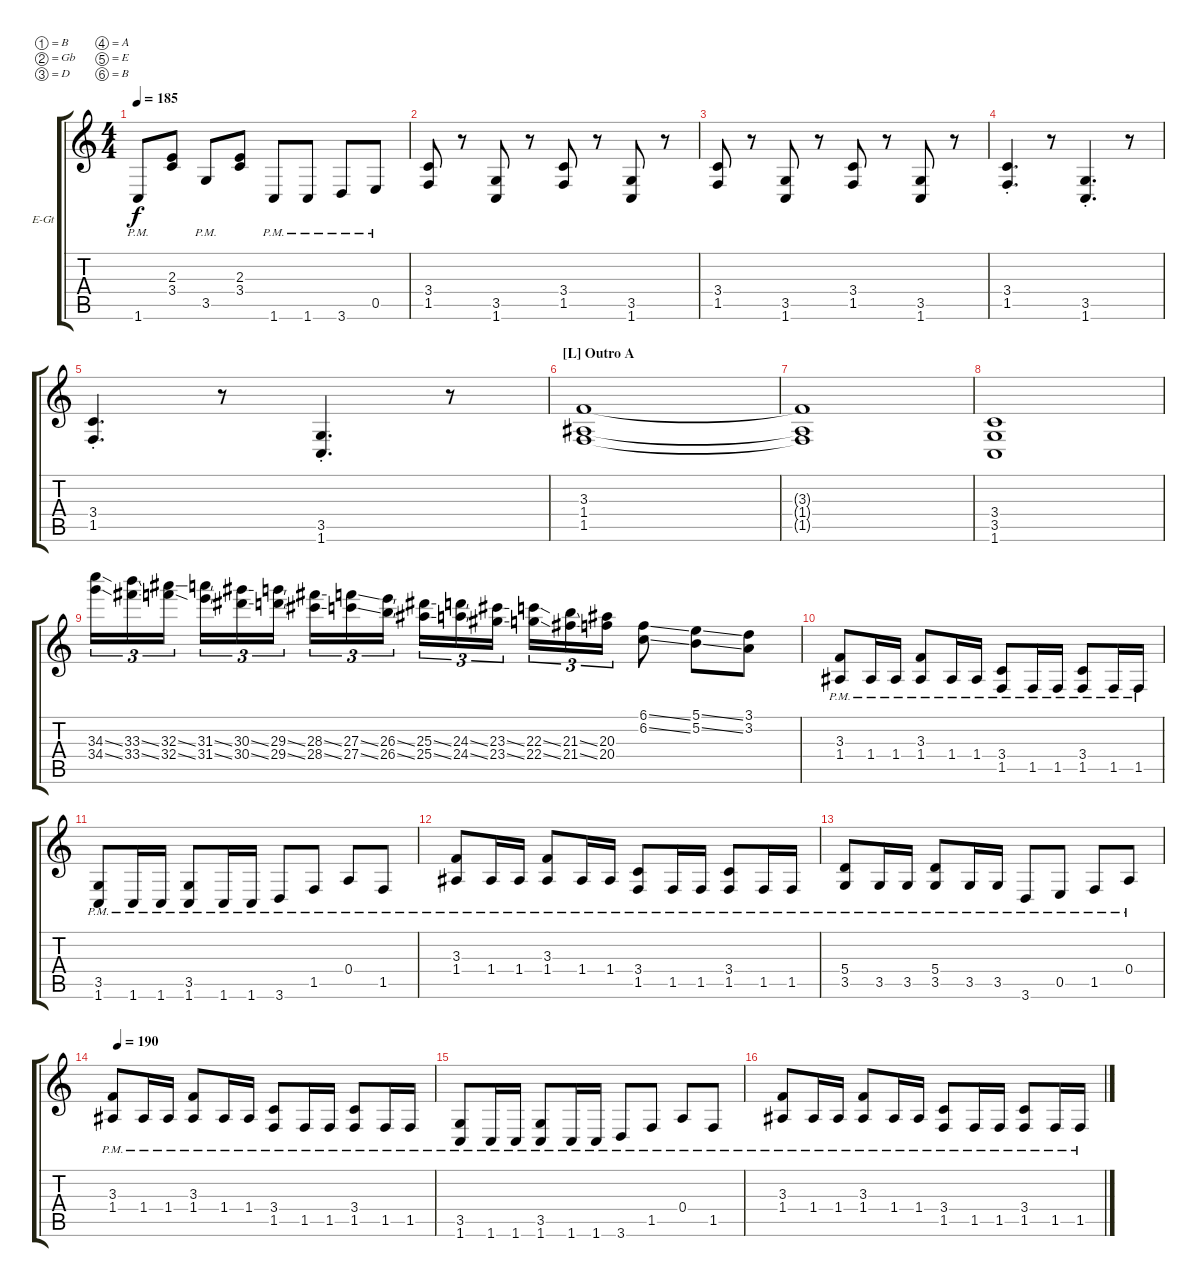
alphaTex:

\defaultSystemsLayout 4
\bracketExtendMode groupsimilarinstruments
\firstSystemTrackNameOrientation horizontal
\otherSystemsTrackNameOrientation horizontal
\track ("B Guitar Left" "E-Gt") {instrument distortionguitar}
\staff {score tabs}
\tuning (B3 Gb3 D3 A2 E2 B1)
\ts (4 4)
\tempo 185
\clef g2
\ks c
1.6{pm}.8{dy f} (3.4 2.3).8 3.5{pm}.8 (3.4 2.3).8 1.6{pm}.8 1.6{pm}.8 3.6{pm}.8 0.5{pm}.8 |
(1.5 3.4).8 r.8 (1.6 3.5).8 r.8 (1.5 3.4).8 r.8 (1.6 3.5).8 r.8 |
(1.5 3.4).8 r.8 (1.6 3.5).8 r.8 (1.5 3.4).8 r.8 (1.6 3.5).8 r.8 |
(1.5{st} 3.4{st}).4{d} r.8 (1.6{st} 3.5{st}).4{d} r.8 |
(1.5{st} 3.4{st}).4{d} r.8 (1.6{st} 3.5{st}).4{d} r.8 |
\section ("L" "Outro A")
(1.5 1.4 3.3).1 |
(1.5{t} 1.4{t} 3.3{t}).1 |
(1.6 3.5 3.4).1 |
(34.3{ss} 34.4{ss}).16{tu (3 2)} (33.3{ss} 33.4{ss}).16{tu (3 2)} (32.3{ss} 32.4{ss}).16{tu (3 2)} (31.3{ss} 31.4{ss}).16{tu (3 2)} (30.3{ss} 30.4{ss}).16{tu (3 2)} (29.3{ss} 29.4{ss}).16{tu (3 2)} (28.3{ss} 28.4{ss}).16{tu (3 2)} (27.3{ss} 27.4{ss}).16{tu (3 2)} (26.3{ss} 26.4{ss}).16{tu (3 2)} (25.3{ss} 25.4{ss}).16{tu (3 2)} (24.3{ss} 24.4{ss}).16{tu (3 2)} (23.3{ss} 23.4{ss}).16{tu (3 2)} (22.3{ss} 22.4{ss}).16{tu (3 2)} (21.3{ss} 21.4{ss}).16{tu (3 2)} (20.3 20.4).16{tu (3 2)} (6.1{ss} 6.2{ss}).8 (5.1{ss} 5.2{ss}).8 (3.1 3.2).8 |
(1.4{pm} 3.3{pm}).8 1.4{pm}.16 1.4{pm}.16 (1.4{pm} 3.3{pm}).8 1.4{pm}.16 1.4{pm}.16 (1.5{pm} 3.4{pm}).8 1.5{pm}.16 1.5{pm}.16 (1.5{pm} 3.4{pm}).8 1.5{pm}.16 1.5{pm}.16 |
(1.6{pm} 3.5{pm}).8 1.6{pm}.16 1.6{pm}.16 (1.6{pm} 3.5{pm}).8 1.6{pm}.16 1.6{pm}.16 3.6{pm}.8 1.5{pm}.8 0.4{pm}.8 1.5{pm}.8 |
(1.4{pm} 3.3{pm}).8 1.4{pm}.16 1.4{pm}.16 (1.4{pm} 3.3{pm}).8 1.4{pm}.16 1.4{pm}.16 (1.5{pm} 3.4{pm}).8 1.5{pm}.16 1.5{pm}.16 (1.5{pm} 3.4{pm}).8 1.5{pm}.16 1.5{pm}.16 |
(3.5{pm} 5.4{pm}).8 3.5{pm}.16 3.5{pm}.16 (3.5{pm} 5.4{pm}).8 3.5{pm}.16 3.5{pm}.16 3.6{pm}.8 0.5{pm}.8 1.5{pm}.8 0.4{pm}.8 |
\tempo (190 0.01875)
(1.4{pm} 3.3{pm}).8 1.4{pm}.16 1.4{pm}.16 (1.4{pm} 3.3{pm}).8 1.4{pm}.16 1.4{pm}.16 (1.5{pm} 3.4{pm}).8 1.5{pm}.16 1.5{pm}.16 (1.5{pm} 3.4{pm}).8 1.5{pm}.16 1.5{pm}.16 |
(1.6{pm} 3.5{pm}).8 1.6{pm}.16 1.6{pm}.16 (1.6{pm} 3.5{pm}).8 1.6{pm}.16 1.6{pm}.16 3.6{pm}.8 1.5{pm}.8 0.4{pm}.8 1.5{pm}.8 |
(1.4{pm} 3.3{pm}).8 1.4{pm}.16 1.4{pm}.16 (1.4{pm} 3.3{pm}).8 1.4{pm}.16 1.4{pm}.16 (1.5{pm} 3.4{pm}).8 1.5{pm}.16 1.5{pm}.16 (1.5{pm} 3.4{pm}).8 1.5{pm}.16 1.5{pm}.16
